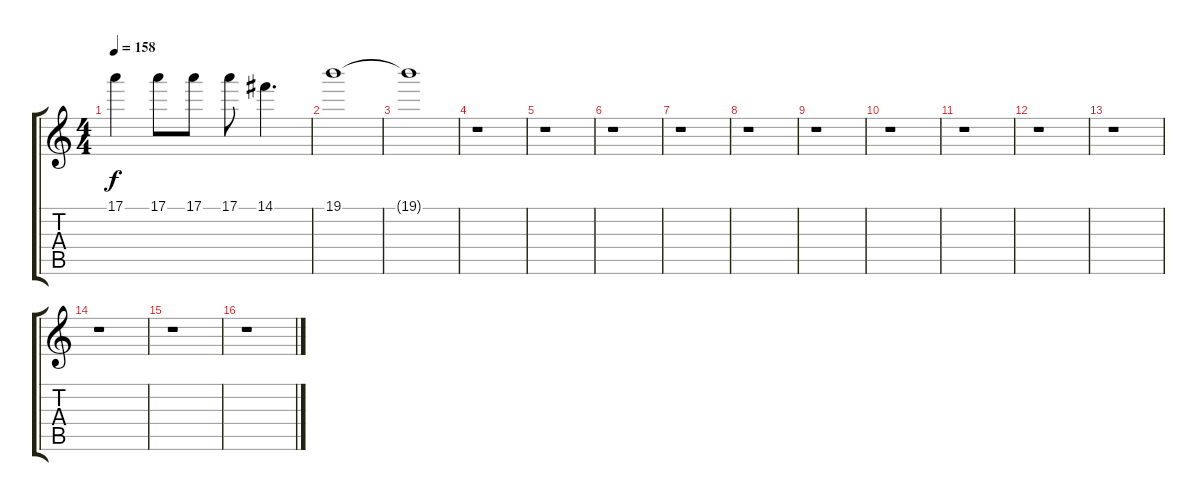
\track "" {instrument distortionguitar}
\staff {score tabs}
\tuning (E4 B3 G3 D3 A2 E2) {hide}
\ts (4 4)
\tempo 158
\clef g2
\ks c
17.1{t}.4{dy f} 17.1.8{txt ""} 17.1.8{txt ""} 17.1.8 14.1.4{d txt ""} |
19.1.1{txt ""} |
19.1{t}.1 |
r.1 |
r.1 |
r.1 |
r.1 |
r.1 |
r.1 |
r.1 |
r.1 |
r.1 |
r.1 |
r.1 |
r.1 |
r.1
